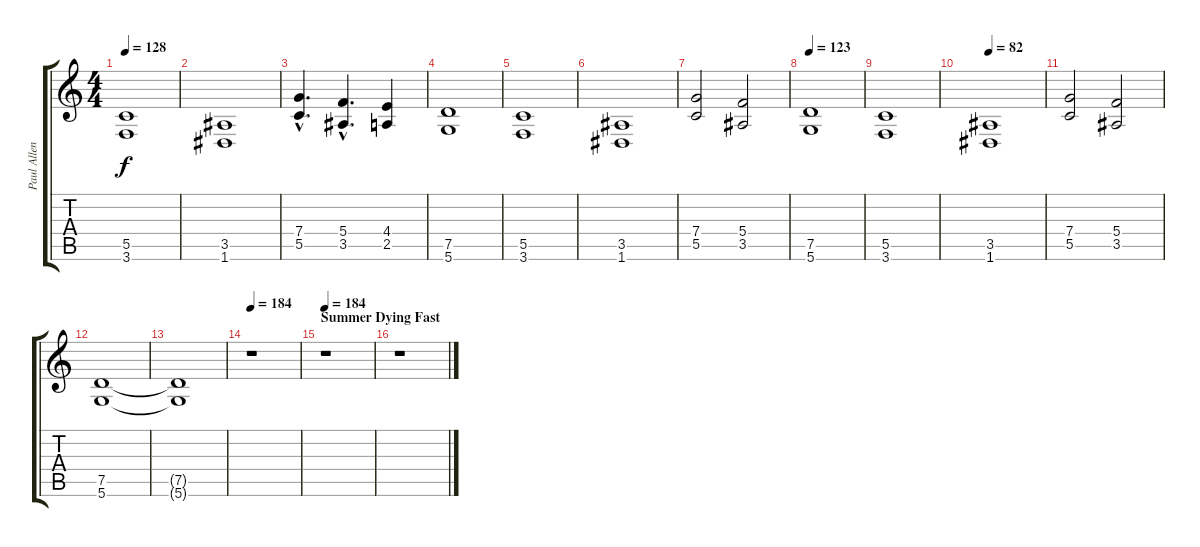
\track ("Paul Allender (Guitar)" "Paul Allen") {instrument overdrivenguitar}
\staff {score tabs}
\tuning (D4 A3 F3 C3 G2 D2) {hide}
\ts (4 4)
\tempo 128
\clef g2
\ks c
(5.5 3.6).1{dy f} |
(3.5 1.6).1 |
(7.4{hac} 5.5{hac}).4{d} (5.4{hac} 3.5{hac}).4{d} (4.4 2.5).4 |
(7.5 5.6).1 |
(5.5 3.6).1 |
(3.5 1.6).1 |
(7.4 5.5).2 (5.4 3.5).2 |
\tempo 123
(7.5 5.6).1 |
(5.5 3.6).1 |
\tempo 82
(3.5 1.6).1 |
(7.4 5.5).2 (5.4 3.5).2 |
(7.5 5.6).1 |
(7.5{t} 5.6{t}).1 |
\tempo 184
r.1 |
\section ("" "Summer Dying Fast")
\tempo 184
r.1 |
r.1
